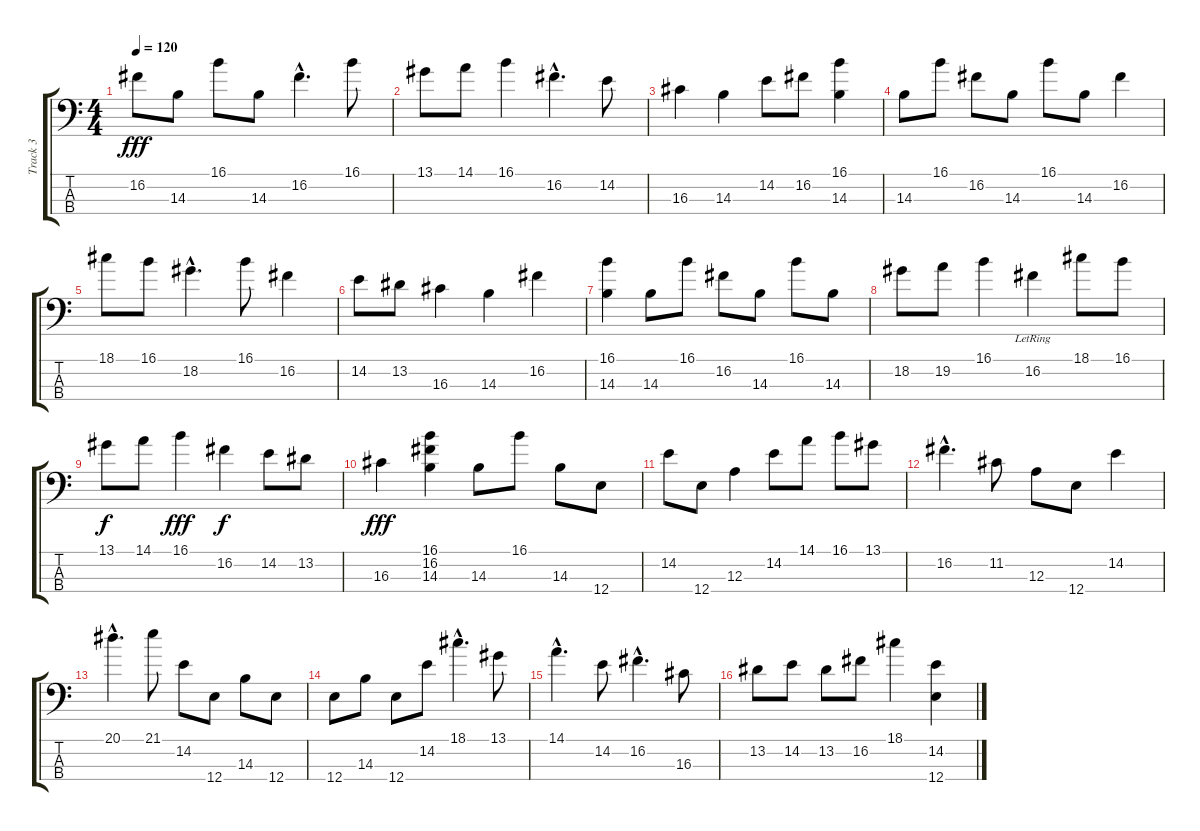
\track ("Track 3" "Track 3") {instrument fretlessbass}
\staff {score tabs}
\tuning (G2 D2 A1 E1) {hide}
\ts (4 4)
\tempo 120
\clef f4
\ks c
16.2.8{dy fff instrument fretlessbass} 14.3.8 16.1.8 14.3.8 16.2{hac}.4{d} 16.1.8 |
13.1.8 14.1.8 16.1.4 16.2{hac}.4{d} 14.2.8 |
16.3.4 14.3.4 14.2.8 16.2.8 (16.1 14.3).4 |
14.3.8 16.1.8 16.2.8 14.3.8 16.1.8 14.3.8 16.2.4 |
18.1.8 16.1.8 18.2{hac}.4{d} 16.1.8 16.2.4 |
14.2.8 13.2.8 16.3.4 14.3.4 16.2.4 |
(16.1 14.3).4 14.3.8 16.1.8 16.2.8 14.3.8 16.1.8 14.3.8 |
18.2.8 19.2.8 16.1.4 16.2{lr}.4 18.1.8 16.1.8 |
13.1.8{dy f} 14.1.8 16.1.4{dy fff} 16.2.4{dy f} 14.2.8 13.2.8 |
16.3.4{dy fff} (16.1 16.2 14.3).4 14.3.8 16.1.8 14.3.8 12.4.8 |
14.2.8 12.4.8 12.3.4 14.2.8 14.1.8 16.1.8 13.1.8 |
16.2{hac}.4{d} 11.2.8 12.3.8 12.4.8 14.2.4 |
20.1{hac}.4{d} 21.1.8 14.2.8 12.4.8 14.3.8 12.4.8 |
12.4.8 14.3.8 12.4.8 14.2.8 18.1{hac}.4{d} 13.1.8 |
14.1{hac}.4{d} 14.2.8 16.2{hac}.4{d} 16.3.8 |
13.2.8 14.2.8 13.2.8 16.2.8 18.1.4 (14.2 12.4).4
